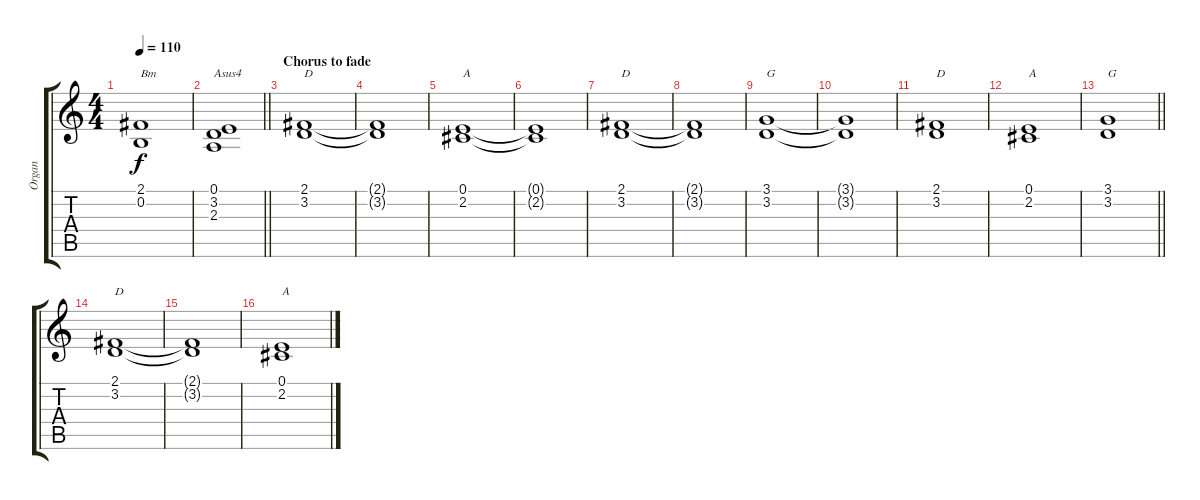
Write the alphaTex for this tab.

\track ("Organ" "Organ") {instrument percussiveorgan}
\staff {score tabs}
\tuning (E4 B3 G3 D3 A2 E2) {hide}
\ts (4 4)
\tempo 110
\clef g2
\ks c
(2.1 0.2).1{txt "Bm" dy f} |
\barLineRight lightlight
(0.1 3.2 2.3).1{txt "Asus4"} |
\section ("" "Chorus to fade")
(2.1 3.2).1{txt "D"} |
(2.1{t} 3.2{t}).1 |
(0.1 2.2).1{txt "A"} |
(0.1{t} 2.2{t}).1 |
(2.1 3.2).1{txt "D"} |
(2.1{t} 3.2{t}).1 |
(3.1 3.2).1{txt "G"} |
(3.1{t} 3.2{t}).1 |
(2.1 3.2).1{txt "D"} |
(0.1 2.2).1{txt "A"} |
\barLineRight lightlight
(3.1 3.2).1{txt "G"} |
(2.1 3.2).1{txt "D"} |
(2.1{t} 3.2{t}).1 |
(0.1 2.2).1{txt "A"}
